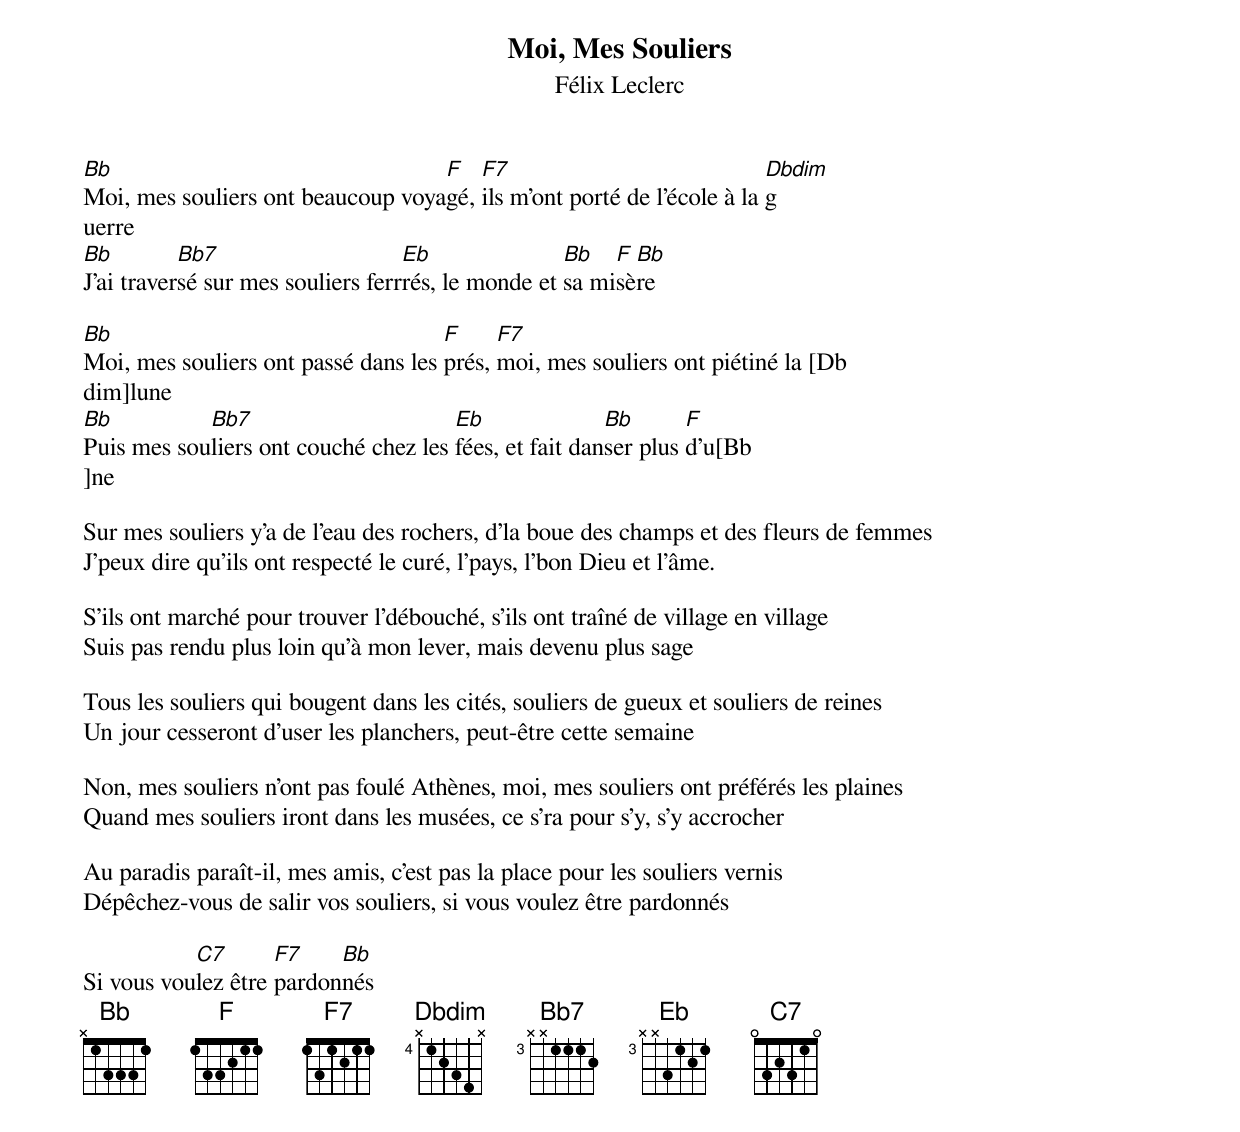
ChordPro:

{title:Moi, Mes Souliers}
{st:Félix Leclerc}
[Bb]Moi, mes souliers ont beaucoup voya[F]gé, [F7]ils m'ont porté de l'école à la [Dbdim]g
uerre
[Bb]J'ai traver[Bb7]sé sur mes souliers ferr[Eb]rés, le monde et [Bb]sa mi[F]sè[Bb]re

[Bb]Moi, mes souliers ont passé dans les [F]prés, [F7]moi, mes souliers ont piétiné la [Db
dim]lune
[Bb]Puis mes sou[Bb7]liers ont couché chez les [Eb]fées, et fait dan[Bb]ser plus [F]d'u[Bb
]ne

Sur mes souliers y'a de l'eau des rochers, d'la boue des champs et des fleurs de femmes
J'peux dire qu'ils ont respecté le curé, l'pays, l'bon Dieu et l'âme.

S'ils ont marché pour trouver l'débouché, s'ils ont traîné de village en village
Suis pas rendu plus loin qu'à mon lever, mais devenu plus sage

Tous les souliers qui bougent dans les cités, souliers de gueux et souliers de reines
Un jour cesseront d'user les planchers, peut-être cette semaine

Non, mes souliers n'ont pas foulé Athènes, moi, mes souliers ont préférés les plaines
Quand mes souliers iront dans les musées, ce s'ra pour s'y, s'y accrocher

Au paradis paraît-il, mes amis, c'est pas la place pour les souliers vernis
Dépêchez-vous de salir vos souliers, si vous voulez être pardonnés

Si vous vou[C7]lez être [F7]pardon[Bb]nés
